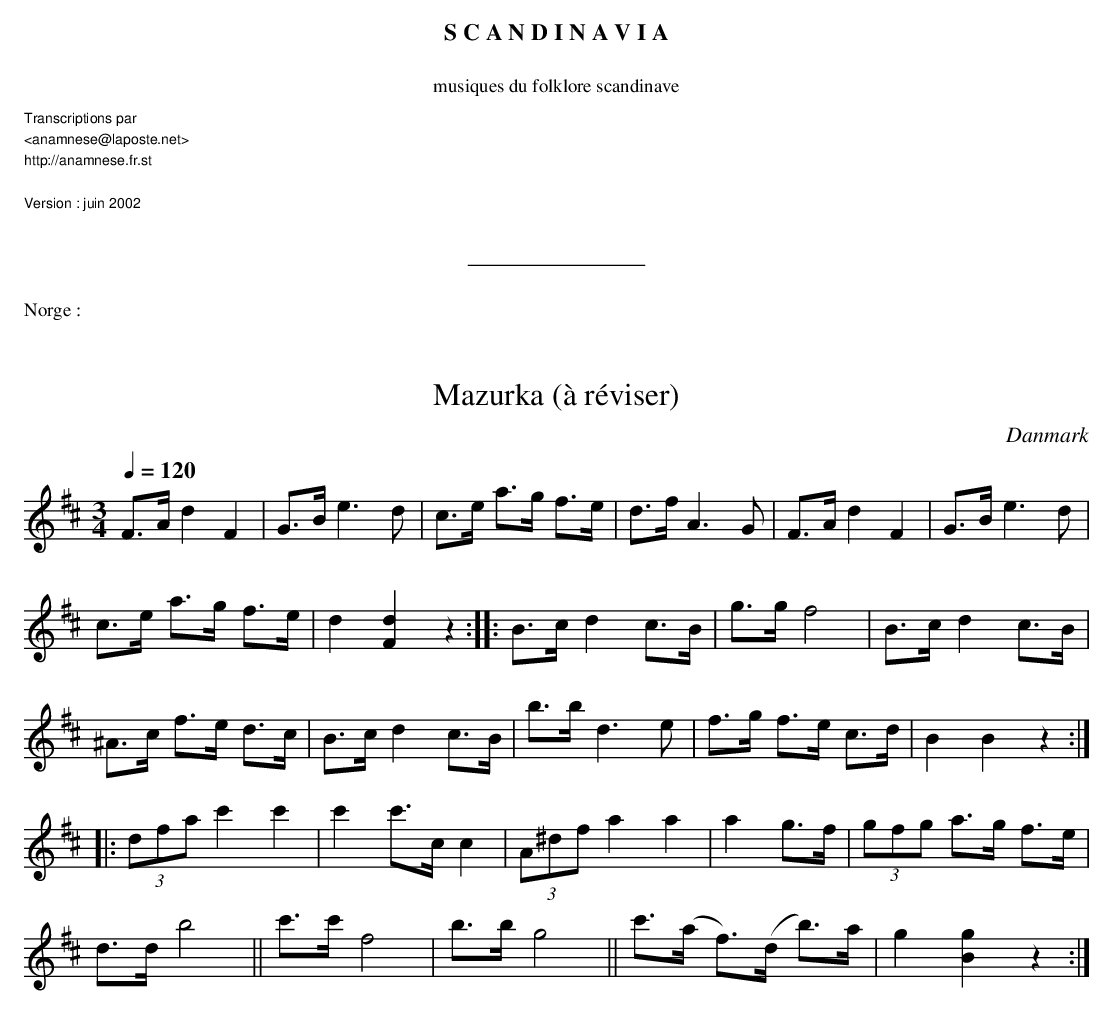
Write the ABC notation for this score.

X:1
T:Mazurka (à réviser)
O:Danmark
M:3/4
L:1/8
Q:1/4=120
K:D
F>A d2 F2 | G>B e3d | c>e a>g f>e | d>f A3G | F>A d2 F2 | G>B e3d |
c>e a>g f>e | d2 [F2d2] z2 :||: B>c d2 c>B | g>g f4 | B>c d2 c>B |
 ^A>c f>e d>c | B>c d2 c>B | b>b d3e | f>g f>e c>d | B2 B2 z2 :|
K:D %% ou G ?
|: (3dfa c'2c'2 | c'2 c'>c c2 | (3A^df a2a2 | a2 g>f | (3gfg a>g f>e |
d>d b4 || c'>c' f4 | b>b g4 || c'>(a f)>(d b)>a | g2 [B2g2] z2 :|
